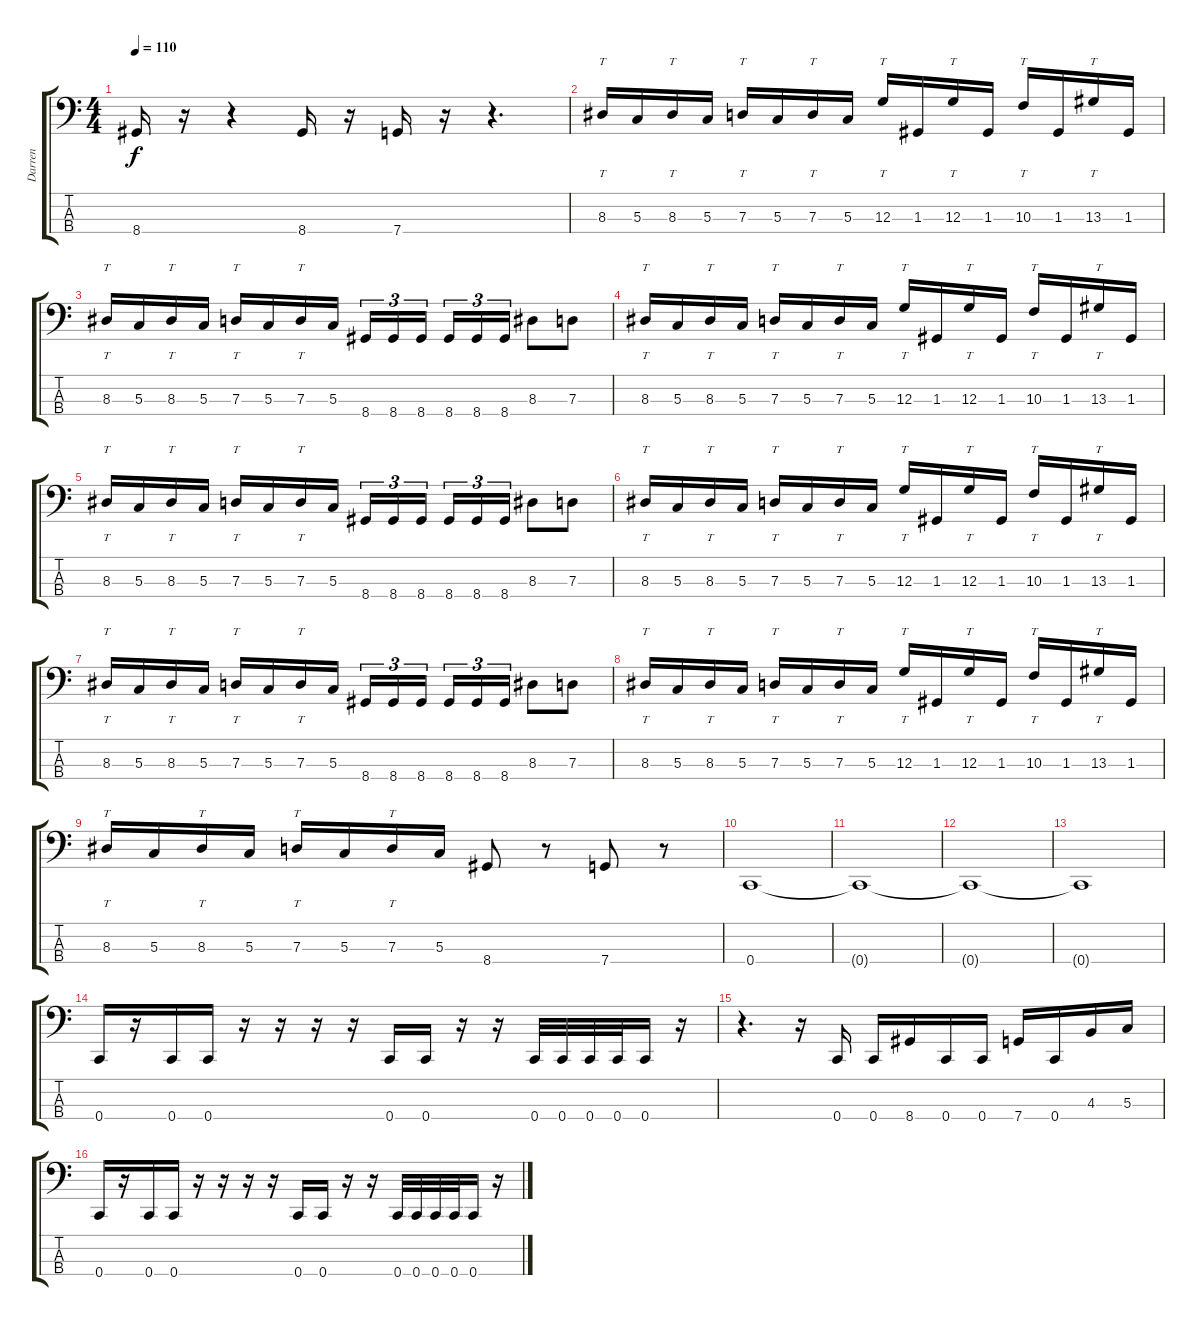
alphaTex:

\track ("Darren" "Darren") {instrument electricbassfinger}
\staff {score tabs}
\tuning (F2 C2 G1 C1) {hide}
\ts (4 4)
\tempo 110
\clef f4
\ks c
8.4.16{dy f} r.16 r.4 8.4.16 r.16 7.4.16 r.16 r.4{d} |
8.3.16{tt} 5.3.16 8.3.16{tt} 5.3.16 7.3.16{tt} 5.3.16 7.3.16{tt} 5.3.16 12.3.16{tt} 1.3.16 12.3.16{tt} 1.3.16 10.3.16{tt} 1.3.16 13.3.16{tt} 1.3.16 |
8.3.16{tt} 5.3.16 8.3.16{tt} 5.3.16 7.3.16{tt} 5.3.16 7.3.16{tt} 5.3.16 8.4.16{tu (3 2)} 8.4.16{tu (3 2)} 8.4.16{tu (3 2) beam splitsecondary} 8.4.16{tu (3 2)} 8.4.16{tu (3 2)} 8.4.16{tu (3 2)} 8.3.8 7.3.8 |
8.3.16{tt} 5.3.16 8.3.16{tt} 5.3.16 7.3.16{tt} 5.3.16 7.3.16{tt} 5.3.16 12.3.16{tt} 1.3.16 12.3.16{tt} 1.3.16 10.3.16{tt} 1.3.16 13.3.16{tt} 1.3.16 |
8.3.16{tt} 5.3.16 8.3.16{tt} 5.3.16 7.3.16{tt} 5.3.16 7.3.16{tt} 5.3.16 8.4.16{tu (3 2)} 8.4.16{tu (3 2)} 8.4.16{tu (3 2) beam splitsecondary} 8.4.16{tu (3 2)} 8.4.16{tu (3 2)} 8.4.16{tu (3 2)} 8.3.8 7.3.8 |
8.3.16{tt} 5.3.16 8.3.16{tt} 5.3.16 7.3.16{tt} 5.3.16 7.3.16{tt} 5.3.16 12.3.16{tt} 1.3.16 12.3.16{tt} 1.3.16 10.3.16{tt} 1.3.16 13.3.16{tt} 1.3.16 |
8.3.16{tt} 5.3.16 8.3.16{tt} 5.3.16 7.3.16{tt} 5.3.16 7.3.16{tt} 5.3.16 8.4.16{tu (3 2)} 8.4.16{tu (3 2)} 8.4.16{tu (3 2) beam splitsecondary} 8.4.16{tu (3 2)} 8.4.16{tu (3 2)} 8.4.16{tu (3 2)} 8.3.8 7.3.8 |
8.3.16{tt} 5.3.16 8.3.16{tt} 5.3.16 7.3.16{tt} 5.3.16 7.3.16{tt} 5.3.16 12.3.16{tt} 1.3.16 12.3.16{tt} 1.3.16 10.3.16{tt} 1.3.16 13.3.16{tt} 1.3.16 |
8.3.16{tt} 5.3.16 8.3.16{tt} 5.3.16 7.3.16{tt} 5.3.16 7.3.16{tt} 5.3.16 8.4.8 r.8 7.4.8 r.8 |
0.4.1 |
0.4{t}.1 |
0.4{t}.1 |
0.4{t}.1 |
0.4.16 r.16 0.4.16 0.4.16 r.16 r.16 r.16 r.16 0.4.16 0.4.16 r.16 r.16 0.4.32 0.4.32 0.4.32 0.4.32 0.4.16 r.16 |
r.4{d} r.16 0.4.16 0.4.16 8.4.16 0.4.16 0.4.16 7.4.16 0.4.16 4.3.16 5.3.16 |
0.4.16 r.16 0.4.16 0.4.16 r.16 r.16 r.16 r.16 0.4.16 0.4.16 r.16 r.16 0.4.32 0.4.32 0.4.32 0.4.32 0.4.16 r.16
